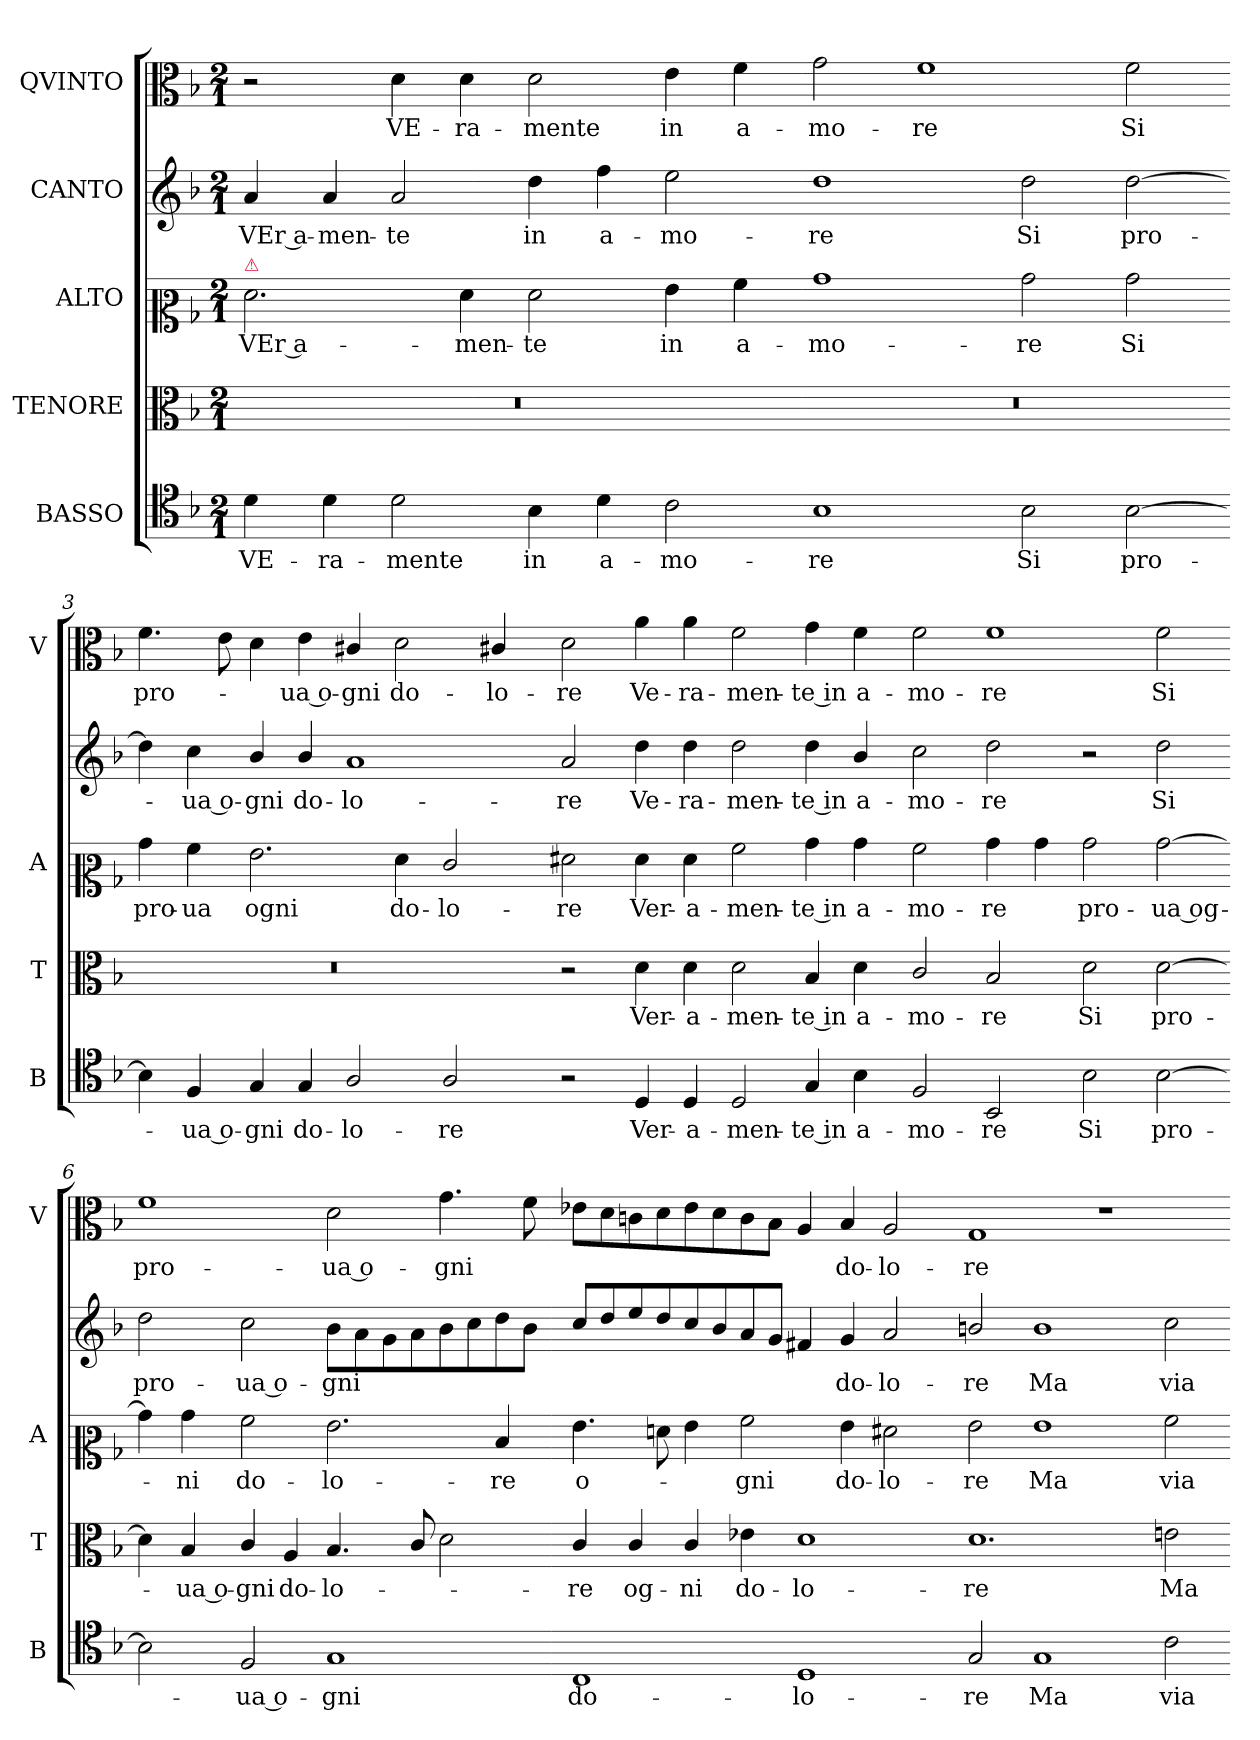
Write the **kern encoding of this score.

**kern	**text	**kern	**text	**kern	**text	**kern	**text	**kern	**text
*part5	*part5	*part4	*part4	*part3	*part3	*part2	*part2	*part1	*part1
*staff5	*staff5	*staff4	*staff4	*staff3	*staff3	*staff2	*staff2	*staff1	*staff1
*I"BASSO	*	*I"TENORE	*	*I"ALTO	*	*I"CANTO	*	*I"QVINTO	*
*I'B	*	*I'T	*	*I'A	*	*	*	*I'V	*
*clefC4	*	*clefC3	*	*clefC2	*	*clefG2	*	*clefC3	*
*k[b-]	*	*k[b-]	*	*k[b-]	*	*k[b-]	*	*k[b-]	*
*d:	*	*d:	*	*d:	*	*d:	*	*d:	*
*M2/1	*	*M2/1	*	*M2/1	*	*M2/1	*	*M2/1	*
=1	=1	=1	=1	=1	=1	=1	=1	=1	=1
!	!	!	!	!LO:TX:a:color=crimson:t=⚠	!	!	!	!	!
4d\	VE-	0r	.	2.f\	VEr a-	4a/	VEr a-	2r	.
4d\	-ra-	.	.	.	.	4a/	-men-	.	.
2d\	-mente	.	.	.	.	2a/	-te	4d\	VE-
.	.	.	.	4f\	-men-	.	.	4d\	-ra-
4B-\	in	.	.	2f\	-te	4dd\	in	2d\	-mente
4d\	a-	.	.	.	.	4ff\	a-	.	.
2c\	-mo-	.	.	4g\	in	2ee\	-mo-	4e\	in
.	.	.	.	4a\	a-	.	.	4f\	a-
=2-	=2-	=2-	=2-	=2-	=2-	=2-	=2-	=2-	=2-
1B-	-re	0r	.	1b-	-mo-	1dd	-re	2g\	-mo-
.	.	.	.	.	.	.	.	1f	-re
2B-\	Si	.	.	2b-\	-re	2dd\	Si	.	.
[2B-\	pro-	.	.	2b-\	Si	[2dd\	pro-	2f\	Si
=3-	=3-	=3-	=3-	=3-	=3-	=3-	=3-	=3-	=3-
4B-\]	.	0r	.	4b-\	pro-	4dd\]	.	4.f\	pro-
4F/	-ua o-	.	.	4a\	-ua	4cc\	-ua o-	.	.
.	.	.	.	.	.	.	.	8e\	.
4G/	-gni	.	.	2.g\	ogni	4b-/	-gni	4d\	.
4G/	do-	.	.	.	.	4b-/	do-	4e\	-ua o-
2A/	-lo-	.	.	.	.	1a	-lo-	4c#X/	-gni
.	.	.	.	4f\	do-	.	.	2d\	do-
2A/	-re	.	.	2e/	-lo-	.	.	.	.
.	.	.	.	.	.	.	.	4c#X/	-lo-
=4-	=4-	=4-	=4-	=4-	=4-	=4-	=4-	=4-	=4-
2r	.	2r	.	2f#X\	-re	2a/	-re	2d\	-re
4D/	Ver-	4d\	Ver-	4f#\	Ver-	4dd\	Ve-	4a\	Ve-
4D/	-a-	4d\	-a-	4f#\	-a-	4dd\	-ra-	4a\	-ra-
2D/	-men-	2d\	-men-	2a\	-men-	2dd\	-men-	2f\	-men-
4G/	-te in	4B-/	-te in	4b-\	-te in	4dd\	-te in	4g\	-te in
4B-\	a-	4d\	a-	4b-\	a-	4b-/	a-	4f\	a-
=5-	=5-	=5-	=5-	=5-	=5-	=5-	=5-	=5-	=5-
2F/	-mo-	2c/	-mo-	2a\	-mo-	2cc\	-mo-	2f\	-mo-
2BB-/	-re	2B-/	-re	4b-\	-re	2dd\	-re	1f	-re
.	.	.	.	4b-\	.	.	.	.	.
2B-\	Si	2d\	Si	2b-\	pro-	2r	.	.	.
[2B-\	pro-	[2d\	pro-	[2b-\	-ua og-	2dd\	Si	2f\	Si
=6-	=6-	=6-	=6-	=6-	=6-	=6-	=6-	=6-	=6-
2B-\]	.	4d\]	.	4b-\]	.	2dd\	pro-	1f	pro-
.	.	4B-/	-ua o-	4b-\	-ni	.	.	.	.
2F/	-ua o-	4c/	-gni	2a\	do-	2cc\	-ua o-	.	.
.	.	4A/	do-	.	.	.	.	.	.
1G	-gni	4.B-/	-lo-	2.g\	-lo-	8b-\L	-gni	2d\	-ua o-
.	.	.	.	.	.	8a\	.	.	.
.	.	.	.	.	.	8g\	.	.	.
.	.	8c/	.	.	.	8a\	.	.	.
.	.	2d\	.	.	.	8b-\	.	4.g\	-gni
.	.	.	.	.	.	8cc\	.	.	.
.	.	.	.	4d/	-re	8dd\	.	.	.
.	.	.	.	.	.	8b-\J	.	8f\	.
=7-	=7-	=7-	=7-	=7-	=7-	=7-	=7-	=7-	=7-
1C	do-	4c/	-re	4.g\	o-	8cc/L	.	8e-X\L	.
.	.	.	.	.	.	8dd/	.	8d\	.
.	.	4c/	og-	.	.	8ee/	.	8cn\	.
.	.	.	.	8fn\	.	8dd/	.	8d\	.
.	.	4c/	-ni	4g\	.	8cc/	.	8e-\	.
.	.	.	.	.	.	8b-/	.	8d\	.
.	.	4e-X\	do-	2a\	-gni	8a/	.	8c\	.
.	.	.	.	.	.	8g/J	.	8B-\J	.
1D	-lo-	1d	-lo-	.	.	4f#X/	.	4A/	.
.	.	.	.	4g\	do-	4g/	do-	4B-/	do-
.	.	.	.	2f#X\	-lo-	2a/	-lo-	2A/	-lo-
=8-	=8-	=8-	=8-	=8-	=8-	=8-	=8-	=8-	=8-
2G/	-re	1.d	-re	2g\	-re	2bn/	-re	1G	-re
1G	Ma	.	.	1g	Ma	1b	Ma	.	.
.	.	.	.	.	.	.	.	1r	.
2c\	via	2en\	Ma	2a\	via	2cc\	via	.	.
=-	=-	=-	=-	=-	=-	=-	=-	=-	=-
*-	*-	*-	*-	*-	*-	*-	*-	*-	*-
